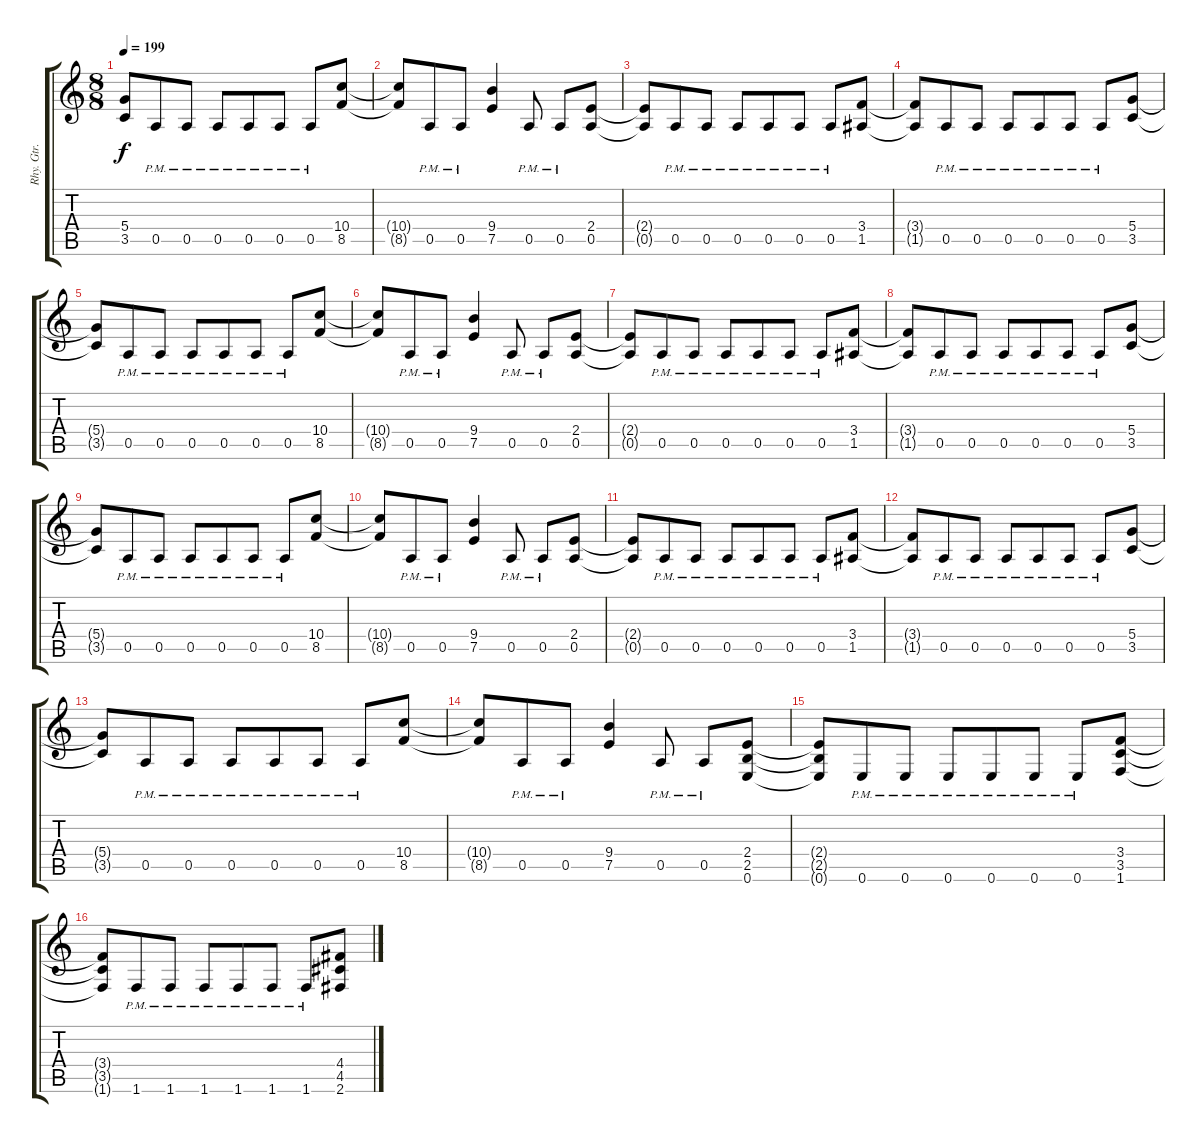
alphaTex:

\track ("Rhy. Gtr. 1" "Rhy. Gtr. ") {instrument distortionguitar}
\staff {score tabs}
\tuning (E4 B3 G3 D3 A2 E2) {hide}
\ts (8 8)
\tempo 199
\clef g2
\ks c
(5.4{t} 3.5{t}).8{dy f} 0.5{pm}.8 0.5{pm}.8 0.5{pm}.8 0.5{pm}.8 0.5{pm}.8 0.5{pm}.8 (10.4 8.5).8 |
(10.4{t} 8.5{t}).8 0.5{pm}.8 0.5{pm}.8 (9.4 7.5).4 0.5{pm}.8 0.5{pm}.8 (2.4 0.5).8 |
(2.4{t} 0.5{t}).8 0.5{pm}.8 0.5{pm}.8 0.5{pm}.8 0.5{pm}.8 0.5{pm}.8 0.5{pm}.8 (3.4 1.5).8 |
(3.4{t} 1.5{t}).8 0.5{pm}.8 0.5{pm}.8 0.5{pm}.8 0.5{pm}.8 0.5{pm}.8 0.5{pm}.8 (5.4 3.5).8 |
(5.4{t} 3.5{t}).8 0.5{pm}.8 0.5{pm}.8 0.5{pm}.8 0.5{pm}.8 0.5{pm}.8 0.5{pm}.8 (10.4 8.5).8 |
(10.4{t} 8.5{t}).8 0.5{pm}.8 0.5{pm}.8 (9.4 7.5).4 0.5{pm}.8 0.5{pm}.8 (2.4 0.5).8 |
(2.4{t} 0.5{t}).8 0.5{pm}.8 0.5{pm}.8 0.5{pm}.8 0.5{pm}.8 0.5{pm}.8 0.5{pm}.8 (3.4 1.5).8 |
(3.4{t} 1.5{t}).8 0.5{pm}.8 0.5{pm}.8 0.5{pm}.8 0.5{pm}.8 0.5{pm}.8 0.5{pm}.8 (5.4 3.5).8 |
(5.4{t} 3.5{t}).8 0.5{pm}.8 0.5{pm}.8 0.5{pm}.8 0.5{pm}.8 0.5{pm}.8 0.5{pm}.8 (10.4 8.5).8 |
(10.4{t} 8.5{t}).8 0.5{pm}.8 0.5{pm}.8 (9.4 7.5).4 0.5{pm}.8 0.5{pm}.8 (2.4 0.5).8 |
(2.4{t} 0.5{t}).8 0.5{pm}.8 0.5{pm}.8 0.5{pm}.8 0.5{pm}.8 0.5{pm}.8 0.5{pm}.8 (3.4 1.5).8 |
(3.4{t} 1.5{t}).8 0.5{pm}.8 0.5{pm}.8 0.5{pm}.8 0.5{pm}.8 0.5{pm}.8 0.5{pm}.8 (5.4 3.5).8 |
(5.4{t} 3.5{t}).8 0.5{pm}.8 0.5{pm}.8 0.5{pm}.8 0.5{pm}.8 0.5{pm}.8 0.5{pm}.8 (10.4 8.5).8 |
(10.4{t} 8.5{t}).8 0.5{pm}.8 0.5{pm}.8 (9.4 7.5).4 0.5{pm}.8 0.5{pm}.8 (2.4 2.5 0.6).8 |
(2.4{t} 2.5{t} 0.6{t}).8 0.6{pm}.8 0.6{pm}.8 0.6{pm}.8 0.6{pm}.8 0.6{pm}.8 0.6{pm}.8 (3.4 3.5 1.6).8 |
(3.4{t} 3.5{t} 1.6{t}).8 1.6{pm}.8 1.6{pm}.8 1.6{pm}.8 1.6{pm}.8 1.6{pm}.8 1.6{pm}.8 (4.4 4.5 2.6).8
